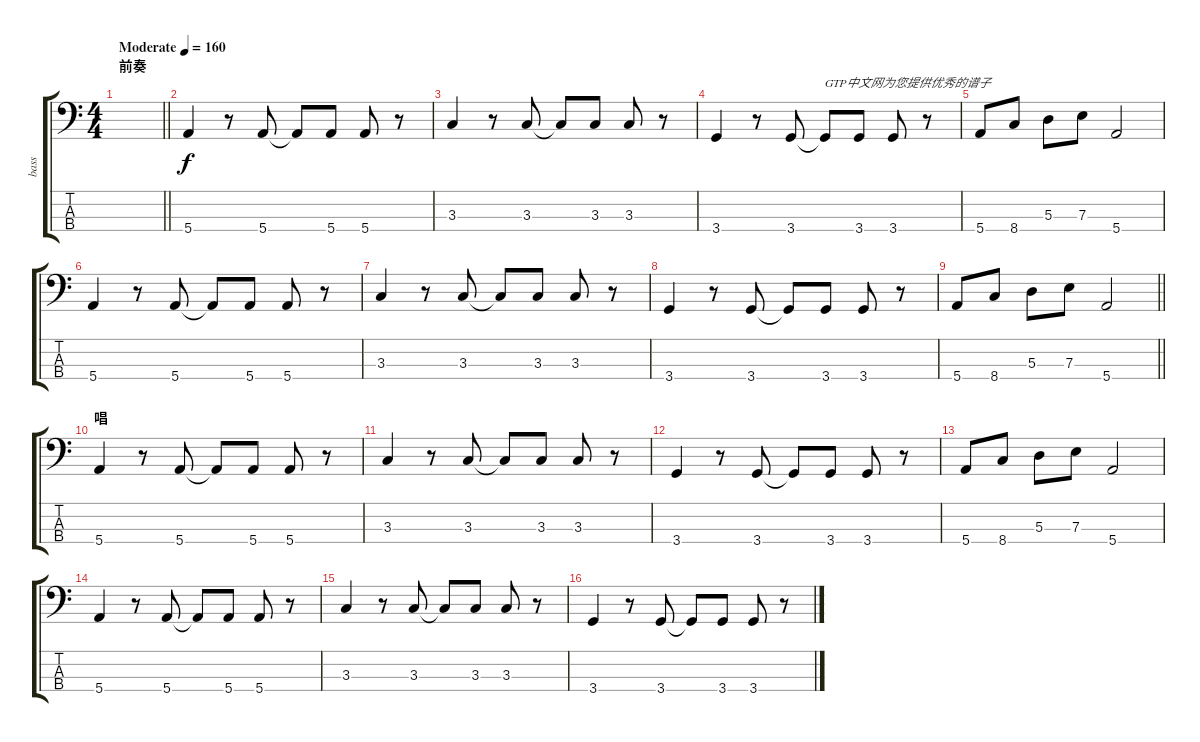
\track ("bass" "bass") {instrument electricbassfinger}
\staff {score tabs}
\tuning (G2 D2 A1 E1) {hide}
\ts (4 4)
\section ("" "前奏")
\tempo (160 "Moderate")
\clef f4
\barLineRight lightlight
\ks c
|
5.4.4 r.8 5.4.8 5.4{t}.8 5.4.8 5.4.8 r.8 |
3.3.4 r.8 3.3.8 3.3{t}.8 3.3.8 3.3.8 r.8 |
3.4.4 r.8 3.4.8 3.4{t}.8{txt "GTP中文网为您提供优秀的谱子"} 3.4.8 3.4.8 r.8 |
5.4.8 8.4.8 5.3.8 7.3.8 5.4.2 |
5.4.4 r.8 5.4.8 5.4{t}.8 5.4.8 5.4.8 r.8 |
3.3.4 r.8 3.3.8 3.3{t}.8 3.3.8 3.3.8 r.8 |
3.4.4 r.8 3.4.8 3.4{t}.8 3.4.8 3.4.8 r.8 |
\barLineRight lightlight
5.4.8 8.4.8 5.3.8 7.3.8 5.4.2 |
\section ("" "唱")
5.4.4 r.8 5.4.8 5.4{t}.8 5.4.8 5.4.8 r.8 |
3.3.4 r.8 3.3.8 3.3{t}.8 3.3.8 3.3.8 r.8 |
3.4.4 r.8 3.4.8 3.4{t}.8 3.4.8 3.4.8 r.8 |
5.4.8 8.4.8 5.3.8 7.3.8 5.4.2 |
5.4.4 r.8 5.4.8 5.4{t}.8 5.4.8 5.4.8 r.8 |
3.3.4 r.8 3.3.8 3.3{t}.8 3.3.8 3.3.8 r.8 |
3.4.4 r.8 3.4.8 3.4{t}.8 3.4.8 3.4.8 r.8
